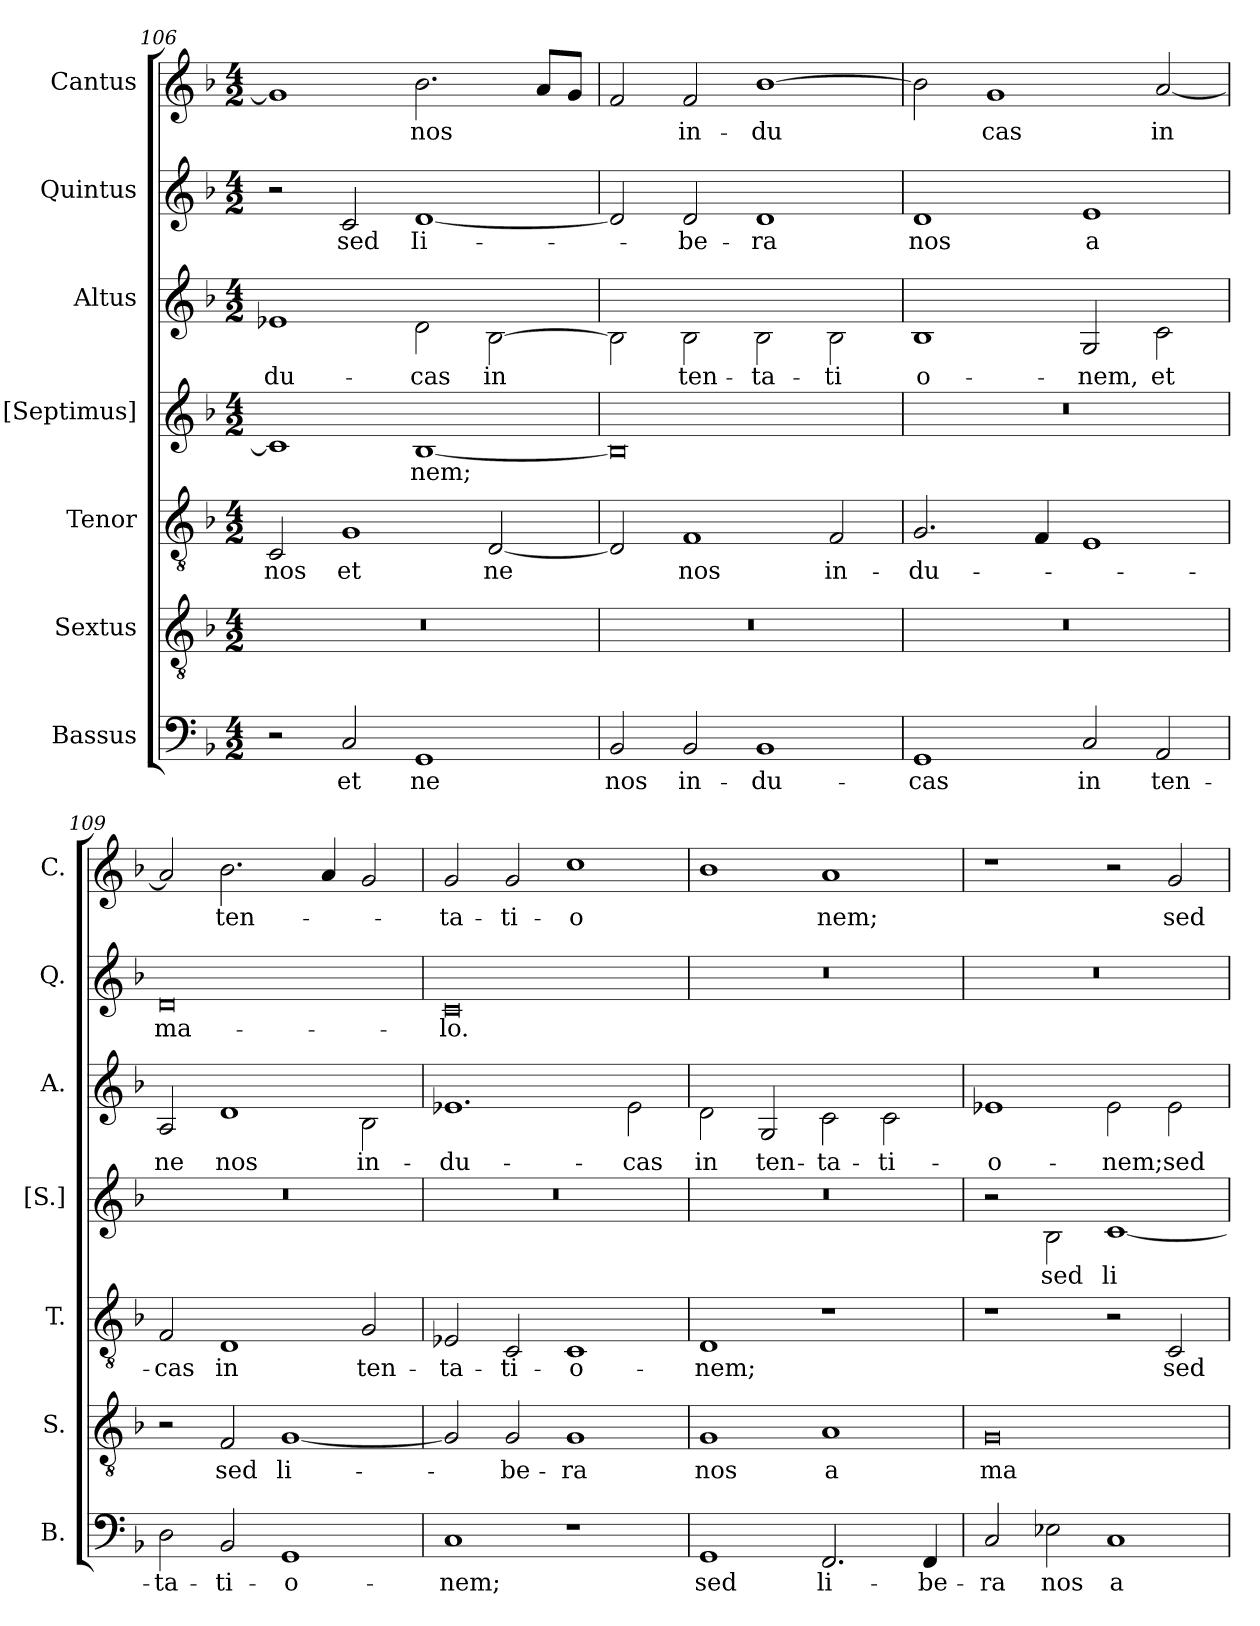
**kern	**text	**kern	**text	**kern	**text	**kern	**text	**kern	**text	**kern	**text	**kern	**text
*part7	*part7	*part6	*part6	*part5	*part5	*part4	*part4	*part3	*part3	*part2	*part2	*part1	*part1
*staff7	*staff7	*staff6	*staff6	*staff5	*staff5	*staff4	*staff4	*staff3	*staff3	*staff2	*staff2	*staff1	*staff1
*I"Bassus	*	*I"Sextus	*	*I"Tenor	*	*I"[Septimus]	*	*I"Altus	*	*I"Quintus	*	*I"Cantus	*
*I'B.	*	*I'S.	*	*I'T.	*	*I'[S.]	*	*I'A.	*	*I'Q.	*	*I'C.	*
*clefF4	*	*clefGv2	*	*clefGv2	*	*clefG2	*	*clefG2	*	*clefG2	*	*clefG2	*
*k[b-]	*	*k[b-]	*	*k[b-]	*	*k[b-]	*	*k[b-]	*	*k[b-]	*	*k[b-]	*
*M4/2	*	*M4/2	*	*M4/2	*	*M4/2	*	*M4/2	*	*M4/2	*	*M4/2	*
=106	=106	=106	=106	=106	=106	=106	=106	=106	=106	=106	=106	=106	=106
2r	.	0r	.	2C/	nos	1c]	.	1e-X	-du-	2r	.	1g]	.
2C/	et	.	.	1G	et	.	.	.	.	2c/	sed	.	.
1GG	ne	.	.	.	.	[1B-	nem;	2d\	-cas	[1d	Ii-	2.b-\	nos
.	.	.	.	[2D/	ne	.	.	[2B-\	in	.	.	.	.
.	.	.	.	.	.	.	.	.	.	.	.	8a/L	.
.	.	.	.	.	.	.	.	.	.	.	.	8g/J	.
=107	=107	=107	=107	=107	=107	=107	=107	=107	=107	=107	=107	=107	=107
2BB-/	nos	0r	.	2D/]	.	0B-]	.	2B-\]	.	2d/]	.	2f/	.
2BB-/	in-	.	.	1F	nos	.	.	2B-\	ten-	2d/	-be-	2f/	in-
1BB-	-du-	.	.	.	.	.	.	2B-\	-ta-	1d	-ra	[1b-	-du
.	.	.	.	2F/	in-	.	.	2B-\	-ti	.	.	.	.
=108	=108	=108	=108	=108	=108	=108	=108	=108	=108	=108	=108	=108	=108
1GG	-cas	0r	.	2.G/	-du-	0r	.	1B-	o-	1d	nos	2b-\]	.
.	.	.	.	.	.	.	.	.	.	.	.	1g	cas
.	.	.	.	4F/	.	.	.	.	.	.	.	.	.
2C/	in	.	.	1E	.	.	.	2G/	-nem,	1e	a	.	.
2AA/	ten-	.	.	.	.	.	.	2c\	et	.	.	[2a/	in
=109	=109	=109	=109	=109	=109	=109	=109	=109	=109	=109	=109	=109	=109
2D\	-ta-	2r	.	2F/	-cas	0r	.	2A/	ne	0d	ma-	2a/]	.
2BB-/	-ti-	2F/	sed	1D	in	.	.	1d	nos	.	.	2.b-\	ten-
1GG	-o-	[1G	li-	.	.	.	.	.	.	.	.	.	.
.	.	.	.	.	.	.	.	.	.	.	.	4a/	.
.	.	.	.	2G/	ten-	.	.	2B-\	in-	.	.	2g/	.
=110	=110	=110	=110	=110	=110	=110	=110	=110	=110	=110	=110	=110	=110
1C	-nem;	2G/]	.	2E-X/	-ta-	0r	.	1.e-X	-du-	0c	-lo.	2g/	-ta-
.	.	2G/	-be-	2C/	-ti-	.	.	.	.	.	.	2g/	-ti-
1r	.	1G	-ra	1C	-o-	.	.	.	.	.	.	1cc	-o
.	.	.	.	.	.	.	.	2e-\	-cas	.	.	.	.
!!LO:LB:g=z
=111	=111	=111	=111	=111	=111	=111	=111	=111	=111	=111	=111	=111	=111
1GG	sed	1G	nos	1D	-nem;	0r	.	2d\	in	0r	.	1b-	.
.	.	.	.	.	.	.	.	2G/	ten-	.	.	.	.
2.FF/	li-	1A	a	1r	.	.	.	2c\	-ta-	.	.	1a	nem;
.	.	.	.	.	.	.	.	2c\	-ti-	.	.	.	.
4FF/	be-	.	.	.	.	.	.	.	.	.	.	.	.
=112	=112	=112	=112	=112	=112	=112	=112	=112	=112	=112	=112	=112	=112
2C/	-ra	0G	ma-	1r	.	2r	.	1e-X	-o-	0r	.	1r	.
2E-X\	nos	.	.	.	.	2B-\	sed	.	.	.	.	.	.
1C	a	.	.	2r	.	[1c	li-	2e-\	-nem;	.	.	2r	.
.	.	.	.	2C/	sed	.	.	2e-\	sed	.	.	2g/	sed
=	=	=	=	=	=	=	=	=	=	=	=	=	=
*-	*-	*-	*-	*-	*-	*-	*-	*-	*-	*-	*-	*-	*-
